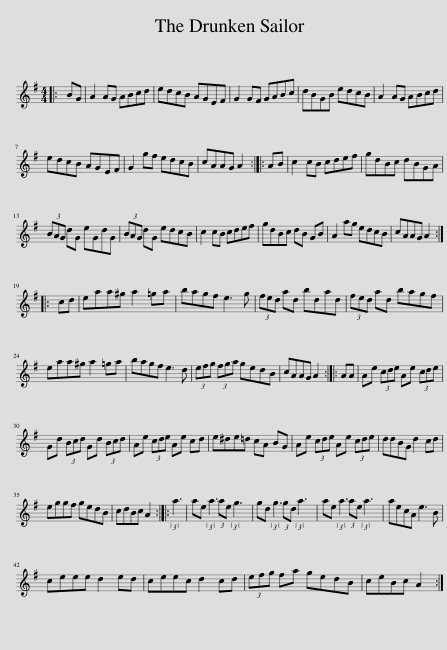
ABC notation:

X:1
L:1/8
M:4/4
I:linebreak $
K:G
V:1 treble
V:1
|: BG | A2 AG ABcd | edcB AGEF | G2 GF GABc | dBGB edcB | %5
 A2 AG ABcd |$ edcB AGEF | G2 gf edcB | cAAG A2 :: AB | %10
 c2 cB cdef | gdBc dBGA |$ (3BAG dG eGdG | (3BAG dG edcB | c2 cB cdef | %15
 gdBc dB GB | A2 ag edcB | cAAG A2 ::$ cd | eaa^g a2 =ga | %20
 bagf e3 g | (3fed ad bdad | (3fed ad bagf |$ eaa^g a2 =ga | bagf e3 d | %25
 (3efg (3fga gedB | cAAG A2 :: AA | Ae (3cde Ae (3cde |$ Gd (3Bcd Gd (3Bcd | %30
 Ae (3cde Ae cd | e^de=d cA BG | Ae (3cde Ae (3cde | ddBG d2 cd |$ eggf gedB | %35
 cdBc A2 :: (3:2:1a3 | ae (3:2:1a3 (3:2:2ae (3:2:1g3 x/24 | gd (3:2:1g3 (3:2:2gd (3:2:1a3 x/24 | ae (3:2:1a3 (3:2:2ae (3:2:1a3 x/24 | %40
 aecA e3 B |$ ceee d2 ed | ceec d2 cd | (3efg fa gedB | ceBc A2 :| %45
